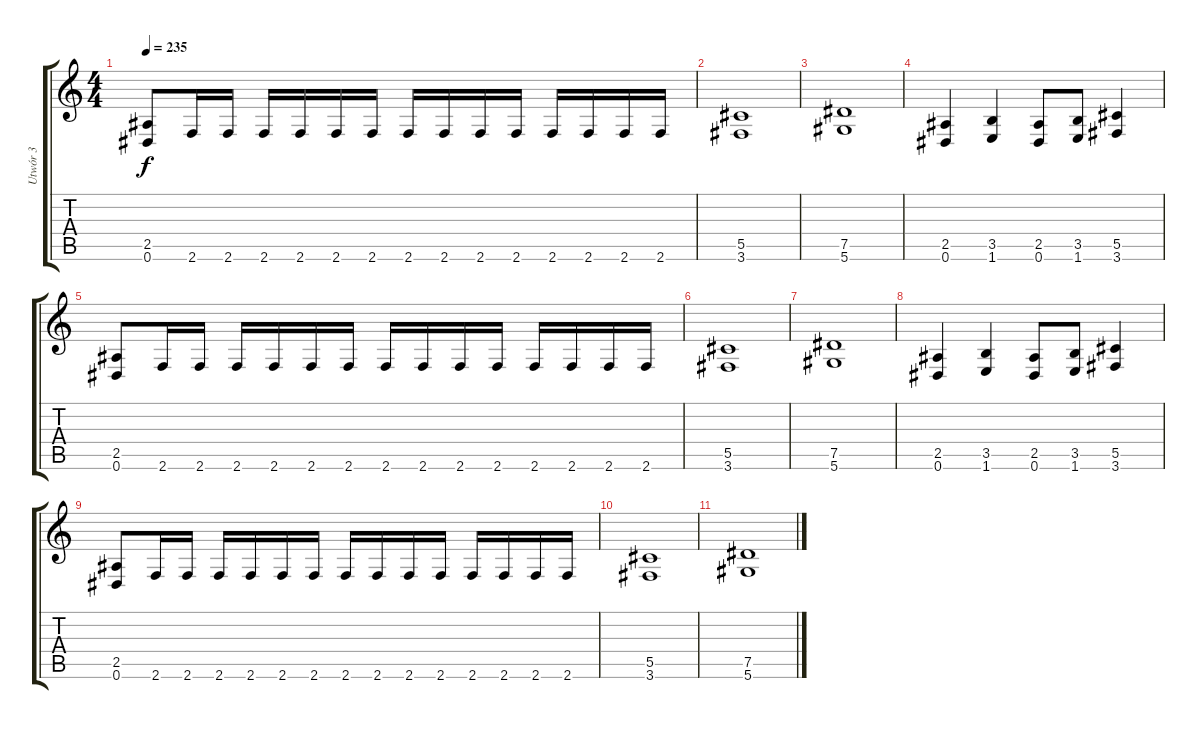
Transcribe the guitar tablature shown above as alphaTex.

\track ("Utwór 3" "Utwór 3") {instrument overdrivenguitar}
\staff {score tabs}
\tuning (Eb4 Bb3 Gb3 Db3 Ab2 Eb2) {hide}
\ts (4 4)
\tempo 235
\clef g2
\ks c
(2.5 0.6).8{dy f} 2.6.16 2.6.16 2.6.16 2.6.16 2.6.16 2.6.16 2.6.16 2.6.16 2.6.16 2.6.16 2.6.16 2.6.16 2.6.16 2.6.16 |
(5.5 3.6).1 |
(7.5 5.6).1 |
(2.5 0.6).4 (3.5 1.6).4 (2.5 0.6).8 (3.5 1.6).8 (5.5 3.6).4 |
(2.5 0.6).8 2.6.16 2.6.16 2.6.16 2.6.16 2.6.16 2.6.16 2.6.16 2.6.16 2.6.16 2.6.16 2.6.16 2.6.16 2.6.16 2.6.16 |
(5.5 3.6).1 |
(7.5 5.6).1 |
(2.5 0.6).4 (3.5 1.6).4 (2.5 0.6).8 (3.5 1.6).8 (5.5 3.6).4 |
(2.5 0.6).8 2.6.16 2.6.16 2.6.16 2.6.16 2.6.16 2.6.16 2.6.16 2.6.16 2.6.16 2.6.16 2.6.16 2.6.16 2.6.16 2.6.16 |
(5.5 3.6).1 |
(7.5 5.6).1
